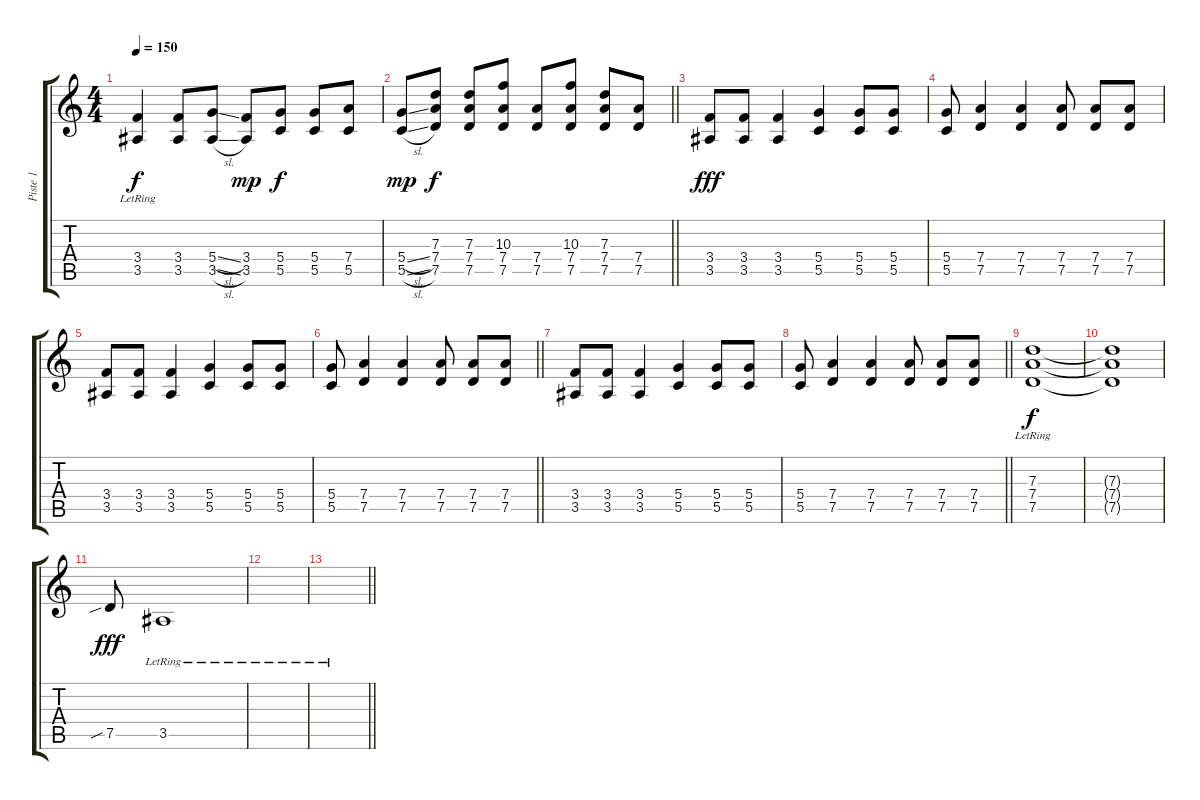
\track ("Piste 1" "Piste 1") {instrument electricguitarjazz}
\staff {score tabs}
\tuning (E4 B3 G3 D3 G2 E2) {hide}
\ts (4 4)
\tempo 150
\clef g2
\ks c
(3.4{lr} 3.5{lr}).4{dy f} (3.4 3.5).8 (5.4{sl} 3.5{sl}).8 (3.4 3.5).8{dy mp} (5.4 5.5).8{dy f} (5.4 5.5).8 (7.4 5.5).8 |
\barLineRight lightlight
(5.4{sl} 5.5{sl}).8{dy mp} (7.3 7.4 7.5).8{dy f} (7.3 7.4 7.5).8 (10.3 7.4 7.5).8 (7.4 7.5).8 (10.3 7.4 7.5).8 (7.3 7.4 7.5).8 (7.4 7.5).8 |
(3.4 3.5).8{dy fff} (3.4 3.5).8 (3.4 3.5).4 (5.4 5.5).4 (5.4 5.5).8 (5.4 5.5).8 |
(5.4 5.5).8 (7.4 7.5).4 (7.4 7.5).4 (7.4 7.5).8 (7.4 7.5).8 (7.4 7.5).8 |
(3.4 3.5).8 (3.4 3.5).8 (3.4 3.5).4 (5.4 5.5).4 (5.4 5.5).8 (5.4 5.5).8 |
\barLineRight lightlight
(5.4 5.5).8 (7.4 7.5).4 (7.4 7.5).4 (7.4 7.5).8 (7.4 7.5).8 (7.4 7.5).8 |
(3.4 3.5).8 (3.4 3.5).8 (3.4 3.5).4 (5.4 5.5).4 (5.4 5.5).8 (5.4 5.5).8 |
\barLineRight lightlight
(5.4 5.5).8 (7.4 7.5).4 (7.4 7.5).4 (7.4 7.5).8 (7.4 7.5).8 (7.4 7.5).8 |
(7.3{lr} 7.4{lr} 7.5{lr}).1{dy f} |
(7.3{t} 7.4{t} 7.5{t}).1 |
7.5{sib}.8{dy fff} 3.5{lr}.1 |
|
\barLineRight lightlight
